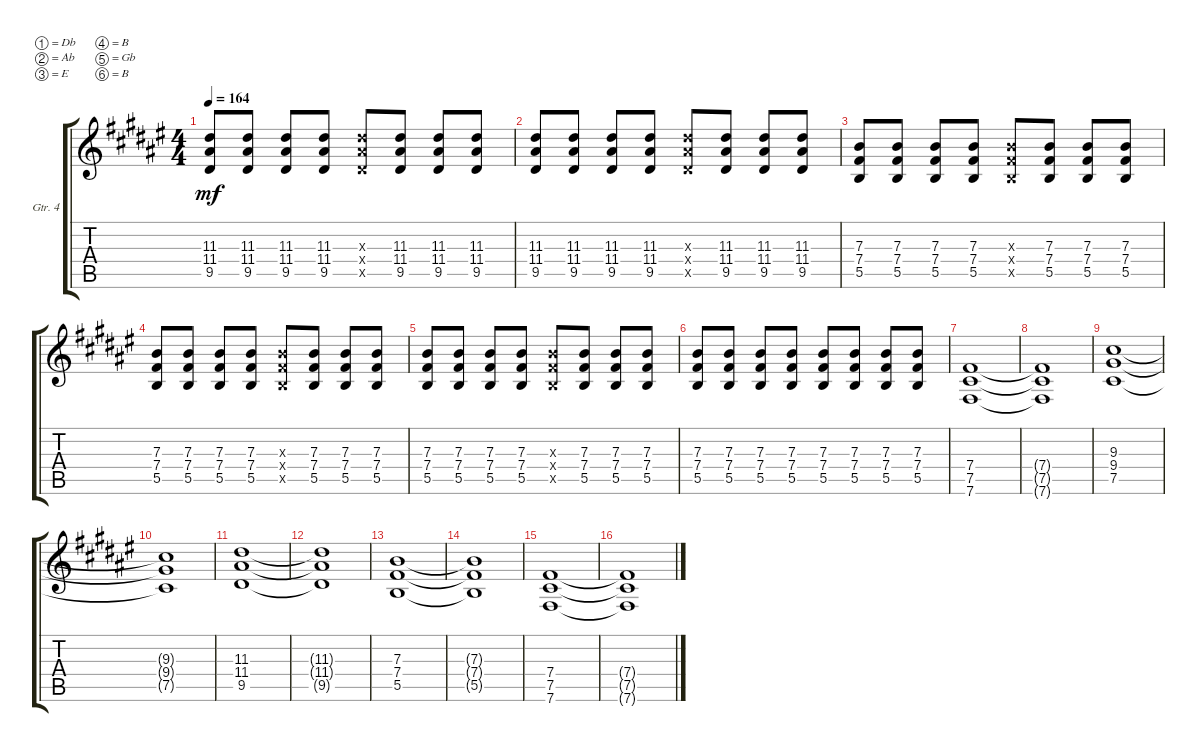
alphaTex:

\defaultSystemsLayout 4
\bracketExtendMode groupsimilarinstruments
\firstSystemTrackNameOrientation horizontal
\otherSystemsTrackNameOrientation horizontal
\track ("Guitar 4" "Gtr. 4") {instrument distortionguitar}
\staff {score tabs}
\tuning (Db4 Ab3 E3 B2 Gb2 B1)
\ts (4 4)
\tempo 164
\clef g2
\scale
0.333333
\ks f#
(9.5 11.4 11.3).8{dy mf} (9.5 11.4 11.3).8 (9.5 11.4 11.3).8 (9.5 11.4 11.3).8 (9.5{x} 11.4{x} 11.3{x}).8 (9.5 11.4 11.3).8 (9.5 11.4 11.3).8 (9.5 11.4 11.3).8 |
\scale
0.333333 (9.5 11.4 11.3).8 (9.5 11.4 11.3).8 (9.5 11.4 11.3).8 (9.5 11.4 11.3).8 (9.5{x} 11.4{x} 11.3{x}).8 (9.5 11.4 11.3).8 (9.5 11.4 11.3).8 (9.5 11.4 11.3).8 |
\scale
0.333333 (5.5 7.4 7.3).8 (5.5 7.4 7.3).8 (5.5 7.4 7.3).8 (5.5 7.4 7.3).8 (5.5{x} 7.4{x} 7.3{x}).8 (5.5 7.4 7.3).8 (5.5 7.4 7.3).8 (5.5 7.4 7.3).8 |
\scale
0.333333 (5.5 7.4 7.3).8 (5.5 7.4 7.3).8 (5.5 7.4 7.3).8 (5.5 7.4 7.3).8 (5.5{x} 7.4{x} 7.3{x}).8 (5.5 7.4 7.3).8 (5.5 7.4 7.3).8 (5.5 7.4 7.3).8 |
\scale
0.333333 (5.5 7.4 7.3).8 (5.5 7.4 7.3).8 (5.5 7.4 7.3).8 (5.5 7.4 7.3).8 (5.5{x} 7.4{x} 7.3{x}).8 (5.5 7.4 7.3).8 (5.5 7.4 7.3).8 (5.5 7.4 7.3).8 |
\scale
0.333333 (5.5 7.4 7.3).8 (5.5 7.4 7.3).8 (5.5 7.4 7.3).8 (5.5 7.4 7.3).8 (5.5 7.4 7.3).8 (5.5 7.4 7.3).8 (5.5 7.4 7.3).8 (5.5 7.4 7.3).8 |
\scale
0.333333 (7.6 7.5 7.4).1 |
\scale
0.333333 (7.4{t} 7.5{t} 7.6{t}).1 |
\scale
0.333333 (7.5 9.4 9.3).1 |
\scale
0.333333 (9.3{t} 9.4{t} 7.5{t}).1 |
\scale
0.333333 (9.5 11.4 11.3).1 |
\scale
0.333333 (11.3{t} 11.4{t} 9.5{t}).1 |
\scale
0.333333 (5.5 7.4 7.3).1 |
\scale
0.333333 (7.3{t} 7.4{t} 5.5{t}).1 |
\scale
0.333333 (7.6 7.5 7.4).1 |
\scale
0.333333 (7.4{t} 7.5{t} 7.6{t}).1
